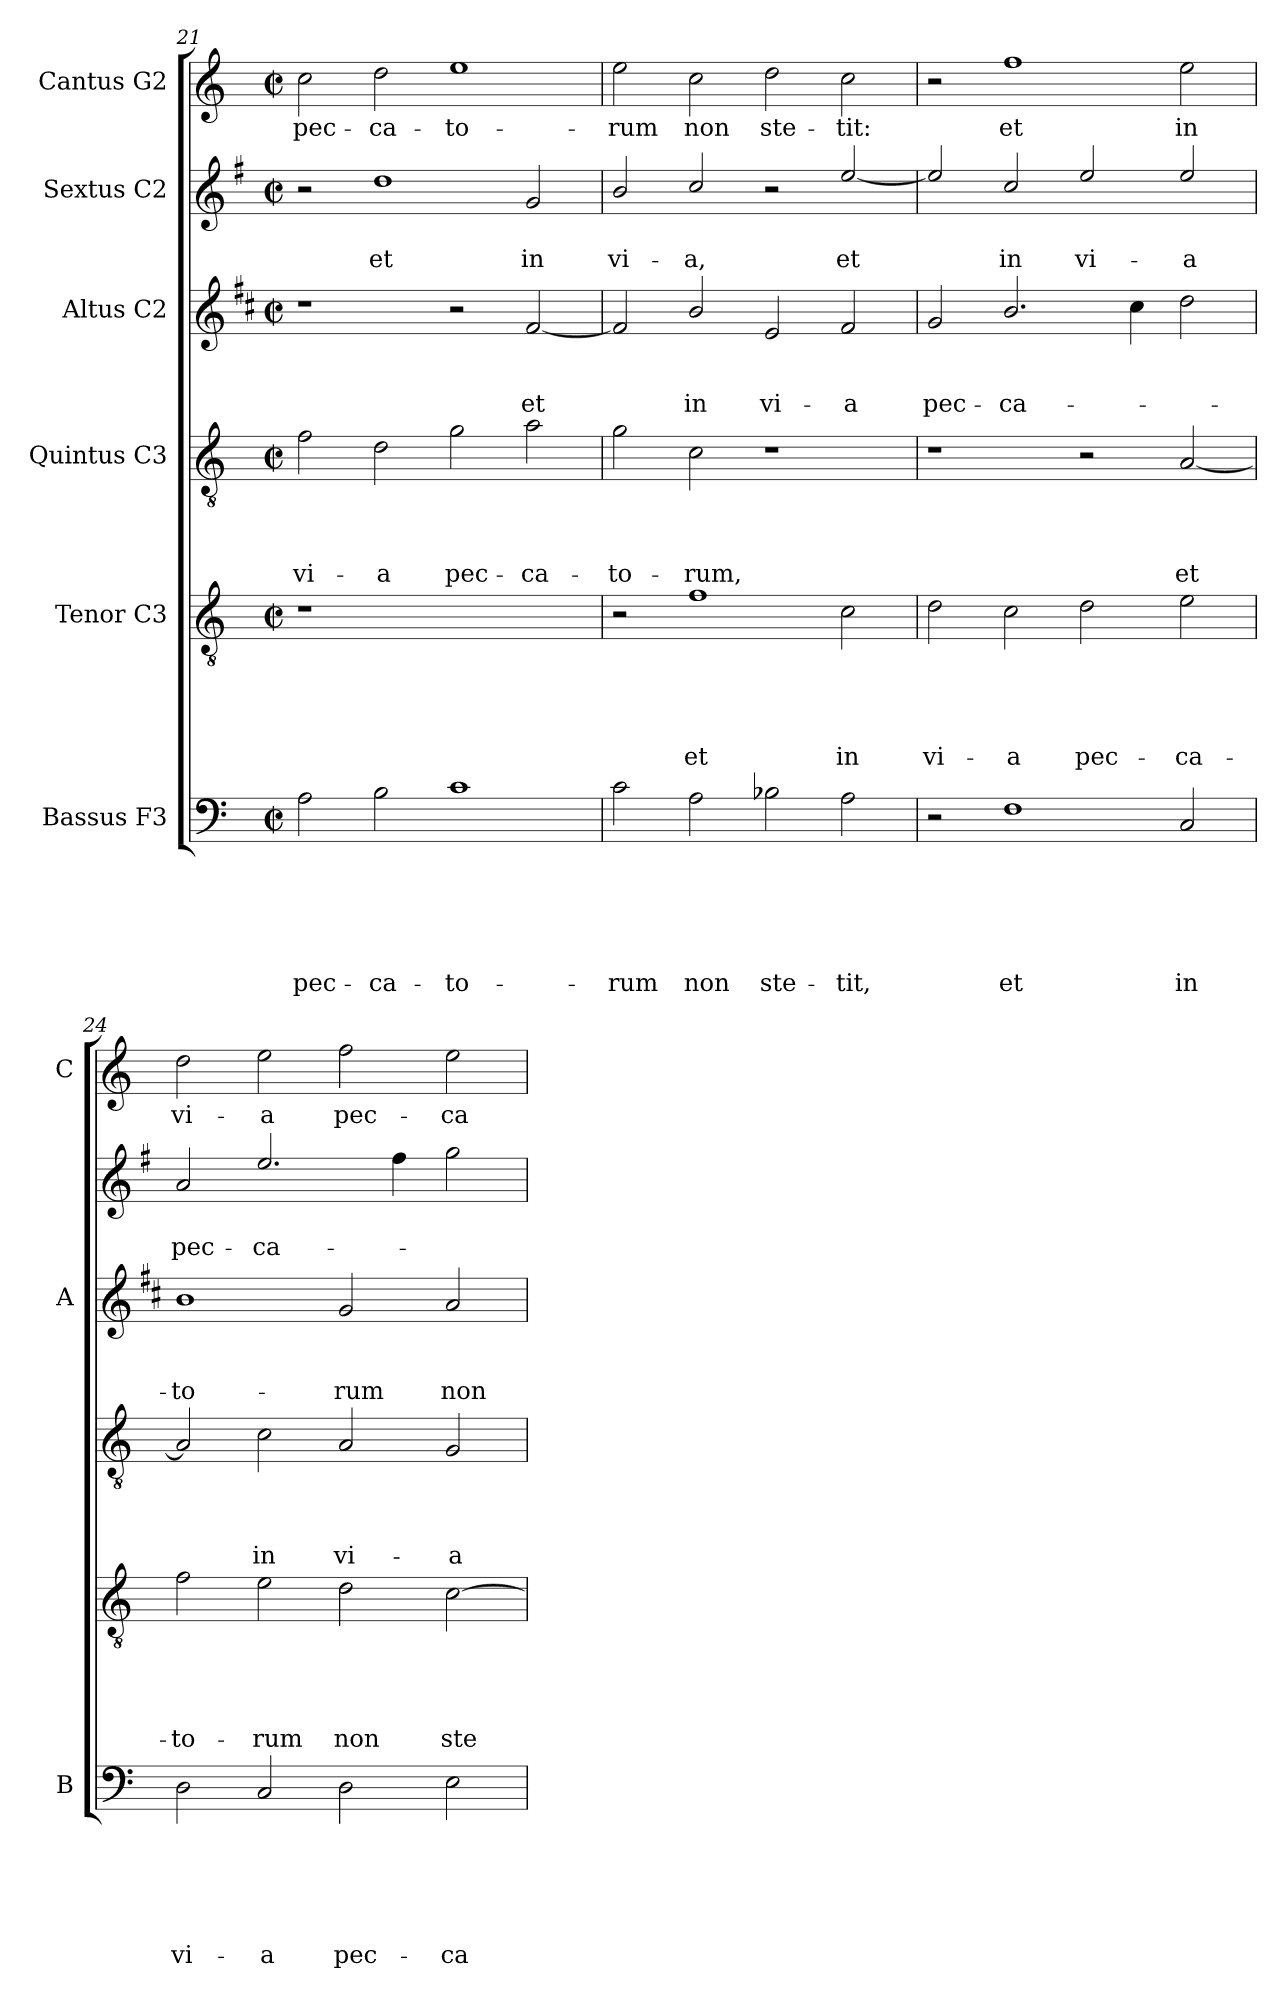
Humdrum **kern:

**kern	**text	**text	**text	**text	**text	**text	**kern	**text	**text	**text	**text	**text	**kern	**text	**text	**text	**text	**kern	**text	**text	**text	**kern	**text	**text	**kern	**text
*part6	*part6	*part6	*part6	*part6	*part6	*part6	*part5	*part5	*part5	*part5	*part5	*part5	*part4	*part4	*part4	*part4	*part4	*part3	*part3	*part3	*part3	*part2	*part2	*part2	*part1	*part1
*staff6	*staff6	*staff6	*staff6	*staff6	*staff6	*staff6	*staff5	*staff5	*staff5	*staff5	*staff5	*staff5	*staff4	*staff4	*staff4	*staff4	*staff4	*staff3	*staff3	*staff3	*staff3	*staff2	*staff2	*staff2	*staff1	*staff1
*I"Bassus F3	*	*	*	*	*	*	*I"Tenor C3	*	*	*	*	*	*I"Quintus C3	*	*	*	*	*I"Altus C2	*	*	*	*I"Sextus C2	*	*	*I"Cantus G2	*
*I'B	*	*	*	*	*	*	*	*	*	*	*	*	*	*	*	*	*	*I'A	*	*	*	*	*	*	*I'C	*
*clefF4	*	*	*	*	*	*	*clefGv2	*	*	*	*	*	*clefGv2	*	*	*	*	*clefG2	*	*	*	*clefG2	*	*	*clefG2	*
*	*	*	*	*	*	*	*	*	*	*	*	*	*	*	*	*	*	*ITrd1c2	*	*	*	*ITrd4c7	*	*	*	*
*k[]	*	*	*	*	*	*	*k[]	*	*	*	*	*	*k[]	*	*	*	*	*k[]	*	*	*	*k[]	*	*	*k[]	*
*C:	*	*	*	*	*	*	*C:	*	*	*	*	*	*C:	*	*	*	*	*C:	*	*	*	*C:	*	*	*C:	*
*M2/2	*	*	*	*	*	*	*M2/2	*	*	*	*	*	*M2/2	*	*	*	*	*M2/2	*	*	*	*M2/2	*	*	*M2/2	*
*met(c|)	*	*	*	*	*	*	*met(c|)	*	*	*	*	*	*met(c|)	*	*	*	*	*met(c|)	*	*	*	*met(c|)	*	*	*met(c|)	*
=21	=21	=21	=21	=21	=21	=21	=21	=21	=21	=21	=21	=21	=21	=21	=21	=21	=21	=21	=21	=21	=21	=21	=21	=21	=21	=21
!	!	!	!	!	!	!LO:LY:b	!	!	!	!	!	!	!	!	!	!	!LO:LY:b	!	!	!	!	!	!	!	!	!LO:LY:b
2A\	.	.	.	.	.	pec-	1r	.	.	.	.	.	2f\	.	.	.	vi-	1r	.	.	.	2r	.	.	2cc\	pec-
!	!	!	!	!	!	!LO:LY:b	!	!	!	!	!	!	!	!	!	!	!LO:LY:b	!	!	!	!	!	!	!LO:LY:b	!	!LO:LY:b
2B\	.	.	.	.	.	-ca-	.	.	.	.	.	.	2d\	.	.	.	-a	.	.	.	.	1g	.	et	2dd\	-ca-
!	!	!	!	!	!	!LO:LY:b	!	!	!	!	!	!	!	!	!	!	!LO:LY:b	!	!	!	!	!	!	!	!	!LO:LY:b
1c	.	.	.	.	.	-to-	1ryy	.	.	.	.	.	2g\	.	.	.	pec-	2r	.	.	.	.	.	.	1ee	-to-
!	!	!	!	!	!	!	!	!	!	!	!	!	!	!	!	!	!LO:LY:b	!	!	!	!LO:LY:b	!	!	!LO:LY:b	!	!
.	.	.	.	.	.	.	.	.	.	.	.	.	2a\	.	.	.	-ca-	[2e/	.	.	et	2c/	.	in	.	.
=22	=22	=22	=22	=22	=22	=22	=22	=22	=22	=22	=22	=22	=22	=22	=22	=22	=22	=22	=22	=22	=22	=22	=22	=22	=22	=22
!	!	!	!	!	!	!LO:LY:b	!	!	!	!	!	!	!	!	!	!	!LO:LY:b	!	!	!	!	!	!	!LO:LY:b	!	!LO:LY:b
2c\	.	.	.	.	.	-rum	2r	.	.	.	.	.	2g\	.	.	.	-to-	2e/]	.	.	.	2e/	.	vi-	2ee\	-rum
!	!	!	!	!	!	!LO:LY:b	!	!	!	!	!	!LO:LY:b	!	!	!	!	!LO:LY:b	!	!	!	!LO:LY:b	!	!	!LO:LY:b	!	!LO:LY:b
2A\	.	.	.	.	.	non	1f	.	.	.	.	et	2c\	.	.	.	-rum,	2a/	.	.	in	2f/	.	-a,	2cc\	non
!	!	!	!	!	!	!LO:LY:b	!	!	!	!	!	!	!	!	!	!	!	!	!	!	!LO:LY:b	!	!	!	!	!LO:LY:b
2B-X\	.	.	.	.	.	ste-	.	.	.	.	.	.	1r	.	.	.	.	2d/	.	.	vi-	2r	.	.	2dd\	ste-
!	!	!	!	!	!	!LO:LY:b	!	!	!	!	!	!LO:LY:b	!	!	!	!	!	!	!	!	!LO:LY:b	!	!	!LO:LY:b	!	!LO:LY:b
2A\	.	.	.	.	.	-tit,	2c\	.	.	.	.	in	.	.	.	.	.	2e/	.	.	-a	[2a/	.	et	2cc\	-tit:
=23	=23	=23	=23	=23	=23	=23	=23	=23	=23	=23	=23	=23	=23	=23	=23	=23	=23	=23	=23	=23	=23	=23	=23	=23	=23	=23
!	!	!	!	!	!	!	!	!	!	!	!	!LO:LY:b	!	!	!	!	!	!	!	!	!LO:LY:b	!	!	!	!	!
2r	.	.	.	.	.	.	2d\	.	.	.	.	vi-	1r	.	.	.	.	2f/	.	.	pec-	2a/]	.	.	2r	.
!	!	!	!	!	!	!LO:LY:b	!	!	!	!	!	!LO:LY:b	!	!	!	!	!	!	!	!	!LO:LY:b	!	!	!LO:LY:b	!	!LO:LY:b
1F	.	.	.	.	.	et	2c\	.	.	.	.	-a	.	.	.	.	.	2.a/	.	.	-ca-	2f/	.	in	1ff	et
!	!	!	!	!	!	!	!	!	!	!	!	!LO:LY:b	!	!	!	!	!	!	!	!	!	!	!	!LO:LY:b	!	!
.	.	.	.	.	.	.	2d\	.	.	.	.	pec-	2r	.	.	.	.	.	.	.	.	2a/	.	vi-	.	.
.	.	.	.	.	.	.	.	.	.	.	.	.	.	.	.	.	.	4b\	.	.	.	.	.	.	.	.
!	!	!	!	!	!	!LO:LY:b	!	!	!	!	!	!LO:LY:b	!	!	!	!	!LO:LY:b	!	!	!	!	!	!	!LO:LY:b	!	!LO:LY:b
2C/	.	.	.	.	.	in	2e\	.	.	.	.	-ca-	[2A/	.	.	.	et	2cc\	.	.	.	2a/	.	-a	2ee\	in
=24	=24	=24	=24	=24	=24	=24	=24	=24	=24	=24	=24	=24	=24	=24	=24	=24	=24	=24	=24	=24	=24	=24	=24	=24	=24	=24
!	!	!	!	!	!	!LO:LY:b	!	!	!	!	!	!LO:LY:b	!	!	!	!	!	!	!	!	!LO:LY:b	!	!	!LO:LY:b	!	!LO:LY:b
2D\	.	.	.	.	.	vi-	2f\	.	.	.	.	-to-	2A/]	.	.	.	.	1a	.	.	-to-	2d/	.	pec-	2dd\	vi-
!	!	!	!	!	!	!LO:LY:b	!	!	!	!	!	!LO:LY:b	!	!	!	!	!LO:LY:b	!	!	!	!	!	!	!LO:LY:b	!	!LO:LY:b
2C/	.	.	.	.	.	-a	2e\	.	.	.	.	-rum	2c\	.	.	.	in	.	.	.	.	2.a/	.	-ca-	2ee\	-a
!	!	!	!	!	!	!LO:LY:b	!	!	!	!	!	!LO:LY:b	!	!	!	!	!LO:LY:b	!	!	!	!LO:LY:b	!	!	!	!	!LO:LY:b
2D\	.	.	.	.	.	pec-	2d\	.	.	.	.	non	2A/	.	.	.	vi-	2f/	.	.	-rum	.	.	.	2ff\	pec-
.	.	.	.	.	.	.	.	.	.	.	.	.	.	.	.	.	.	.	.	.	.	4b\	.	.	.	.
!	!	!	!	!	!	!LO:LY:b	!	!	!	!	!	!LO:LY:b	!	!	!	!	!LO:LY:b	!	!	!	!LO:LY:b	!	!	!	!	!LO:LY:b
2E\	.	.	.	.	.	-ca-	[2c\	.	.	.	.	ste-	2G/	.	.	.	-a	2g/	.	.	non	2cc\	.	.	2ee\	-ca-
=	=	=	=	=	=	=	=	=	=	=	=	=	=	=	=	=	=	=	=	=	=	=	=	=	=	=
*-	*-	*-	*-	*-	*-	*-	*-	*-	*-	*-	*-	*-	*-	*-	*-	*-	*-	*-	*-	*-	*-	*-	*-	*-	*-	*-
